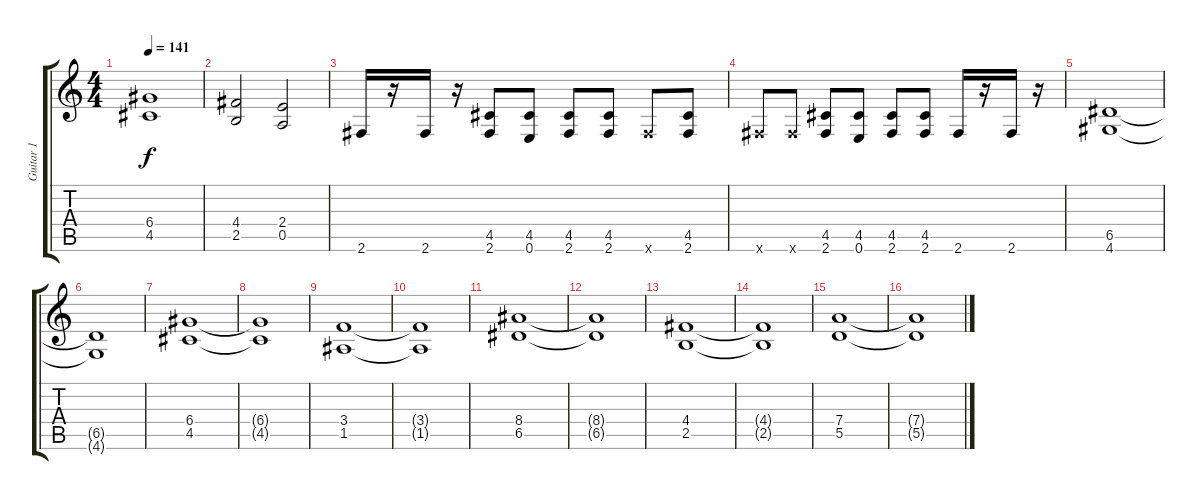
\track ("Guitar 1" "Guitar 1") {instrument distortionguitar}
\staff {score tabs}
\tuning (E4 B3 G3 D3 A2 E2) {hide}
\ts (4 4)
\tempo 141
\clef g2
\ks c
(6.4 4.5).1{dy f} |
(4.4 2.5).2 (2.4 0.5).2 |
2.6.16 r.16 2.6.16 r.16 (4.5 2.6).8 (4.5 0.6).8 (4.5 2.6).8 (4.5 2.6).8 2.6{x}.8 (4.5 2.6).8 |
2.6{x}.8 2.6{x}.8 (4.5 2.6).8 (4.5 0.6).8 (4.5 2.6).8 (4.5 2.6).8 2.6.16 r.16 2.6.16 r.16 |
(6.5 4.6).1 |
(6.5{t} 4.6{t}).1 |
(6.4 4.5).1 |
(6.4{t} 4.5{t}).1 |
(3.4 1.5).1 |
(3.4{t} 1.5{t}).1 |
(8.4 6.5).1 |
(8.4{t} 6.5{t}).1 |
(4.4 2.5).1 |
(4.4{t} 2.5{t}).1 |
(7.4 5.5).1 |
(7.4{t} 5.5{t}).1
